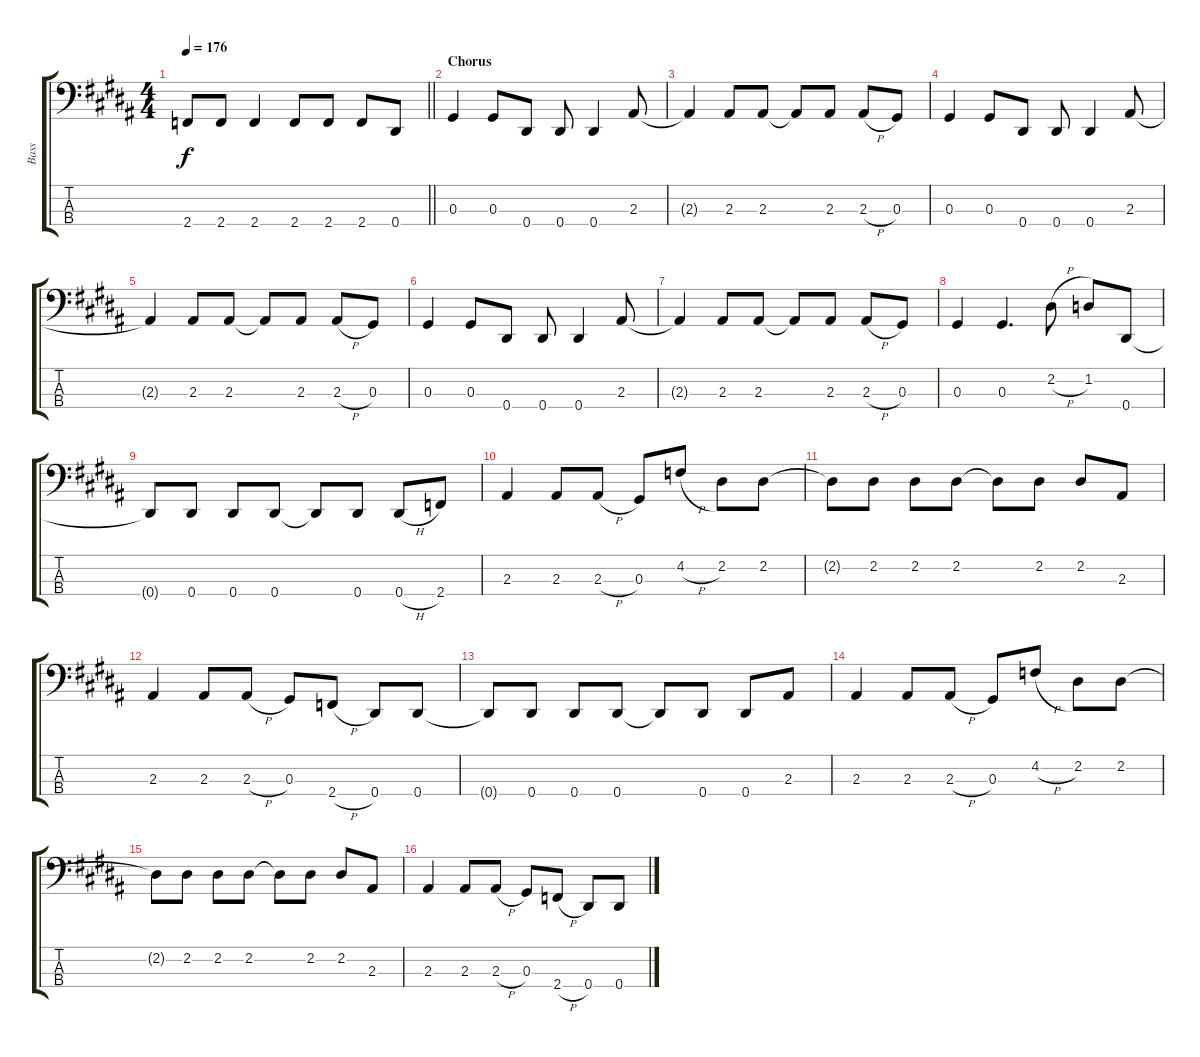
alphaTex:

\track ("Bass" "Bass") {instrument electricbassfinger}
\staff {score tabs}
\tuning (Gb2 Db2 Ab1 Eb1) {hide}
\ts (4 4)
\tempo 176
\clef f4
\barLineRight lightlight
\ks b
2.4{t}.8{dy f} 2.4.8 2.4.4 2.4.8 2.4.8 2.4.8 0.4.8 |
\section ("" "Chorus")
0.3.4 0.3.8 0.4.8 0.4.8 0.4.4 2.3.8 |
2.3{t}.4 2.3.8 2.3.8 2.3{t}.8 2.3.8 2.3{h}.8 0.3.8 |
0.3.4 0.3.8 0.4.8 0.4.8 0.4.4 2.3.8 |
2.3{t}.4 2.3.8 2.3.8 2.3{t}.8 2.3.8 2.3{h}.8 0.3.8 |
0.3.4 0.3.8 0.4.8 0.4.8 0.4.4 2.3.8 |
2.3{t}.4 2.3.8 2.3.8 2.3{t}.8 2.3.8 2.3{h}.8 0.3.8 |
0.3.4 0.3.4{d} 2.2{h}.8 1.2.8 0.4.8 |
0.4{t}.8 0.4.8 0.4.8 0.4.8 0.4{t}.8 0.4.8 0.4{h}.8 2.4.8 |
2.3.4 2.3.8 2.3{h}.8 0.3.8 4.2{h}.8 2.2.8 2.2.8 |
2.2{t}.8 2.2.8 2.2.8 2.2.8 2.2{t}.8 2.2.8 2.2.8 2.3.8 |
2.3.4 2.3.8 2.3{h}.8 0.3.8 2.4{h}.8 0.4.8 0.4.8 |
0.4{t}.8 0.4.8 0.4.8 0.4.8 0.4{t}.8 0.4.8 0.4.8 2.3.8 |
2.3.4 2.3.8 2.3{h}.8 0.3.8 4.2{h}.8 2.2.8 2.2.8 |
2.2{t}.8 2.2.8 2.2.8 2.2.8 2.2{t}.8 2.2.8 2.2.8 2.3.8 |
2.3.4 2.3.8 2.3{h}.8 0.3.8 2.4{h}.8 0.4.8 0.4.8
